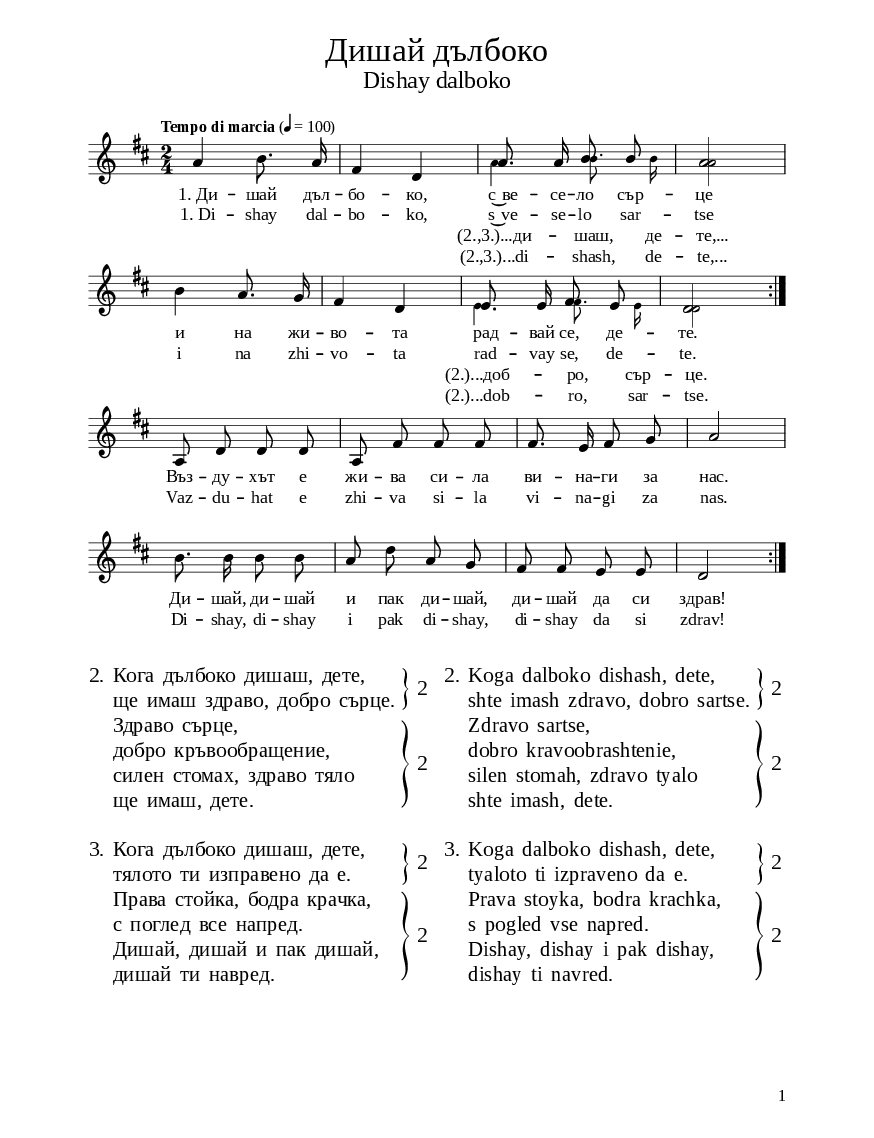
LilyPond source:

\version "2.24.0"

\include "include/globals.ily"

"rightBraces063" = \markup {
  \column {
    % repeat braces
    \translate #'(0 . -0.7 )
    \right-brace #20

    \translate #'(0 . -3.9 )
    \right-brace #42

    \translate #'(0 . -5.4 )
    \right-brace #20

    \translate #'(0 . -5.0 )
    \right-brace #43
  }
  \column {
    % repeat numbers
    \translate #'(0 . -1.2 )
    2

    \translate #'(0 . -4.5 )
    2

    \translate #'(0 . -9.5 )
    2

    \translate #'(0 . -7.0 )
    2
  }
}

\bookpart {
  \label #'ref063
  \tocItem \markup "Дишай дълбоко – Dishay dalboko "
  \include "include/bookpart-paper.ily"
  \score {
    \include "include/score-layout.ily"

    <<
      \new Voice = "mainVoice" \absolute  {
        \clef treble
        \key d \major
        \time 2/4
        \tempoFunc "Tempo di marcia" 4 "100"
        \autoBeamOff

          a'4 b'8. a'16 | fis'4 d' | \noBreak

          <<
            % now temporary add a second voice
            {
              \voiceTwo % this voice is in the same context as parent
              \stemUp a'8. a'16 b'8 b' | a'2 \stemNeutral
            }
            \new Voice = "tempVoice1" {
              % this is a new voice context
              \voiceOne \autoBeamOff
              \stemDown \tiny a'4 b'8. b'16 |
              \once \override NoteColumn.force-hshift = #1.2
              a'2 \stemNeutral
            }
          >>
          \oneVoice
          | \break

          b'4 a'8. g'16 | fis'4 d' | \noBreak

          <<
            % now temporary add a new voice
            {
              \voiceTwo % this voice is in the same context as parent
              \stemUp e'8. e'16 fis'8 e' | d'2 \stemNeutral
            }
            \new Voice = "tempVoice2" {
              % this is a new voice context
              \voiceOne \autoBeamOff
              \stemDown \tiny e'4 fis'8. e'16 |
              \once \override NoteColumn.force-hshift = #1.2
              d'2 \stemNeutral
            }
          >>
          \oneVoice
          \bar ":|." | \break
          a8 d' d' d' | a8 fis' fis' fis' | fis'8. e'16 fis'8 g' |  a'2 \break |
          b'8. b'16 b'8 b' | a'8 d'' a' g' |  fis'8 fis'8 e'8 e'8|  d'2 \bar ":|." \break |
      }

      \new Lyrics \lyricsto "mainVoice" {
        "1. Ди" -- шай дъл -- бо -- ко, с~ве -- се -- ло сър -- це
        и на жи -- во -- та рад -- вай се, де -- те.
        Въз -- ду -- хът е жи -- ва си -- ла ви -- на -- ги за нас.
        Ди -- шай, ди -- шай и пак ди -- шай, ди -- шай да си здрав!
      }
      \new Lyrics \lyricsto "mainVoice" {
        "1. Di" -- shay dal -- bo -- ko, s~ve -- se -- lo sar -- tse
        i na zhi -- vo -- ta rad -- vay se, de -- te.
        Vaz -- du -- hat e zhi -- va si -- la vi -- na -- gi za nas.
        Di -- shay, di -- shay i pak di -- shay, di -- shay da si zdrav!
      }

      \new Lyrics \lyricsto "tempVoice1" {
        "(2.,3.)...ди" -- шаш, де -- те,...
      }
      \new Lyrics \lyricsto "tempVoice1" {
        "(2.,3.)...di" -- shash, de -- te,...
      }

      \new Lyrics \lyricsto "tempVoice2" {
        "(2.)...доб" -- ро, сър -- це.
      }
      \new Lyrics \lyricsto "tempVoice2" {
        "(2.)...dob" -- ro, sar -- tse.
      }
    >>

    \header {
      title = \titleFunc "Дишай дълбоко" "Dishay dalboko"
    }

    \midi{}

  } % score



  \markup \fontsize #bgCoupletFontSize {
    %\hspace #1
    \override #`(baseline-skip . ,bgCoupletBaselineSkip)
    \column {

      \line {   2.  Кога дълбоко дишаш, дете,}

      \line {   "   "ще имаш здраво, добро сърце.}

      \line {   "   "Здраво сърце, }

      \line {   "   "добро кръвообращение,}

      \line {   "   "силен стомах, здраво тяло}

      \line {   "   "ще имаш, дете.}

      \line {   "   "}

      \line {   3. Кога дълбоко дишаш, дете,}

      \line {   "   "тялото ти изправено да е.}

      \line {   "   "Права стойка, бодра крачка,}

      \line {   "   "с поглед все напред.}

      \line {   "   "Дишай, дишай и пак дишай, }

      \line {   "   "дишай ти навред. }
    }
    \"rightBraces063"
    \hspace #1
    \override #`(baseline-skip . ,bgCoupletBaselineSkip)
    \column {

      \line {   2.  Koga dalboko dishash, dete,}

      \line {   "   "shte imash zdravo, dobro sartse.}

      \line {   "   "Zdravo sartse, }

      \line {   "   "dobro kravoobrashtenie,}

      \line {   "   "silen stomah, zdravo tyalo}

      \line {   "   "shte imash, dete.}

      \line {   "   "}

      \line {   3. Koga dalboko dishash, dete,}


      \line {   "   "tyaloto ti izpraveno da e.}

      \line {   "   "Prava stoyka, bodra krachka,}

      \line {   "   "s pogled vse napred.}

      \line {   "   "Dishay, dishay i pak dishay, }

      \line {   "   "dishay ti navred. }
    } %column
    \"rightBraces063"
  } % markup

  \pageBreak

  % include foreign translation(s) of the song
  \version "2.22.1"

\markup \fill-line { \fontsize #deTitleFontSize "Atme tief" }
\markup \null
\markup \null
\markup \fontsize #deCoupletFontSize {
  \hspace #10
  \override #`(baseline-skip . ,deCoupletBaselineSkip)

  \column {
     \line { " " }


\line { 1. Atme tief mit fröhlichem Herzen,}

\line { "   "und erfreue dich, Kind, am Leben.}

\line { "   "Die Luft ist für uns immer eine lebendige Kraft}

\line { "   "atme, atme und atme wieder,}

\line { "   "atme, auf dass du gesund bleibst!}
 \line { " " }
\line { 2. Wenn du, Kind, tief atmest,}

\line { "   "dann wirst du ein gesundes, gutes Herz haben.}

\line { "   "Ein gesundes Herz, einen guten Kreislauf,}

\line { "   "einen starken Magen, einen starken Körper}

\line { "   "wirst du, Kind, haben.}
 \line { " " }
\line { 3. Wenn du, Kind, tief atmest,}

\line { "   "soll dein Körper aufgerichtet sein!}

\line { "   "Aufrechte Haltung, ein munterer Schritt,}

\line { "   "mit einem Blick immer aufwärts.}

\line { "   "Atme, atme und atme wieder,}

\line { "   "atme du überall.}


           }
       
    }    


} % bookpart
